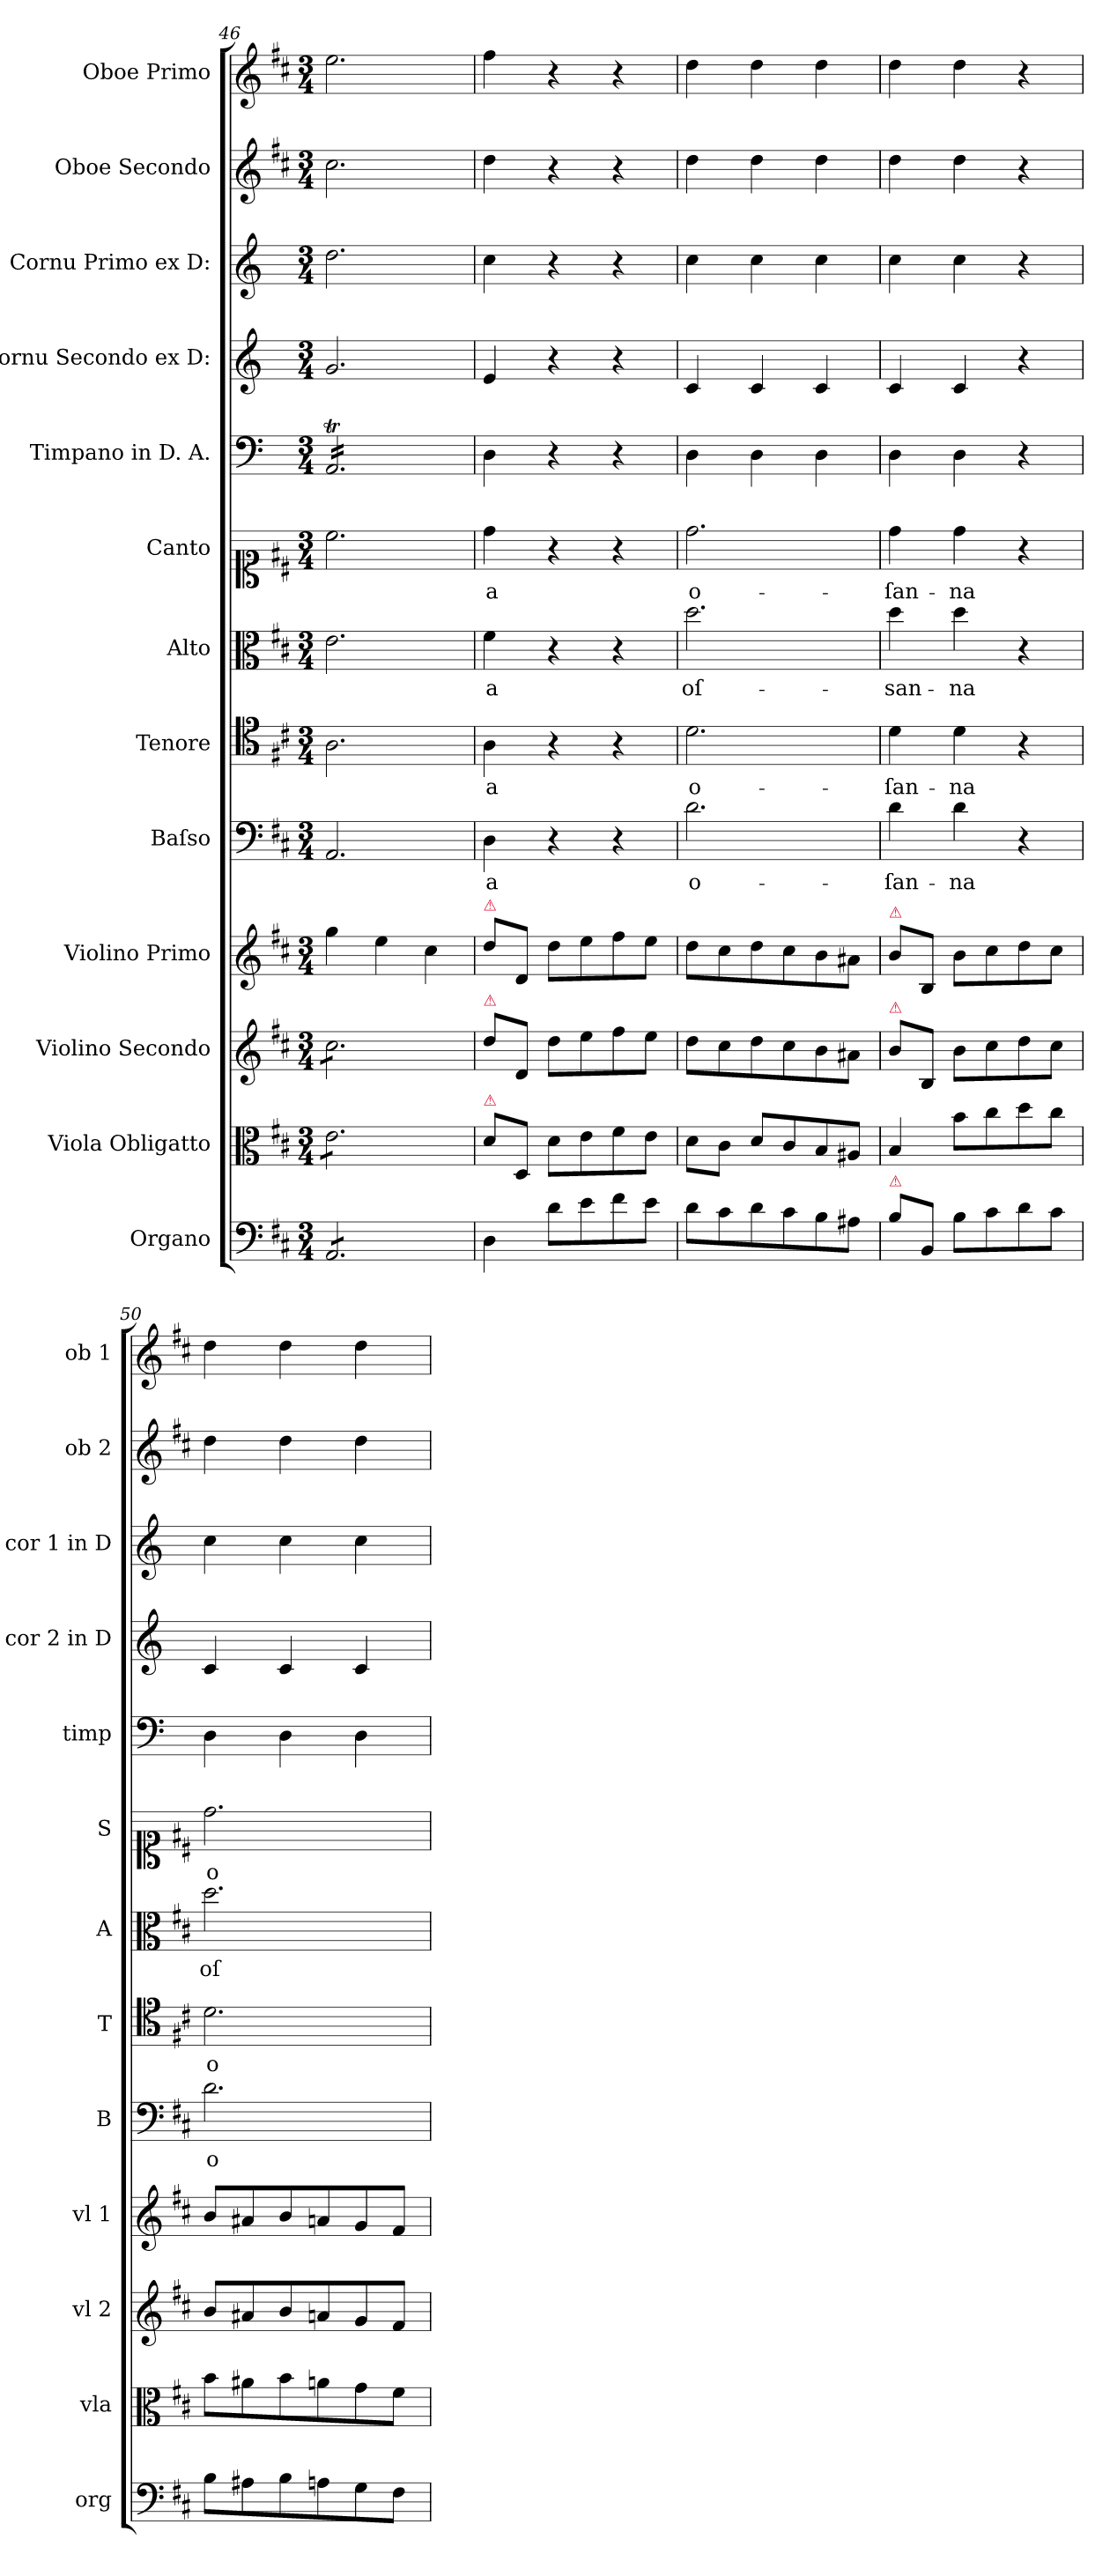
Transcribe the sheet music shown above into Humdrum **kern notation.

**kern	**kern	**kern	**kern	**kern	**text	**kern	**text	**kern	**text	**kern	**text	**kern	**kern	**kern	**kern	**kern
*part13	*part12	*part11	*part10	*part9	*part9	*part8	*part8	*part7	*part7	*part6	*part6	*part5	*part4	*part3	*part2	*part1
*staff13	*staff12	*staff11	*staff10	*staff9	*staff9	*staff8	*staff8	*staff7	*staff7	*staff6	*staff6	*staff5	*staff4	*staff3	*staff2	*staff1
*I"Organo	*I"Viola Obligatto	*I"Violino Secondo	*I"Violino Primo	*I"Baſso	*	*I"Tenore	*	*I"Alto	*	*I"Canto	*	*I"Timpano in D. A.	*I"Cornu Secondo ex D:	*I"Cornu Primo ex D:	*I"Oboe Secondo	*I"Oboe Primo
*I'org	*I'vla	*I'vl 2	*I'vl 1	*I'B	*	*I'T	*	*I'A	*	*I'S	*	*I'timp	*I'cor 2 in D	*I'cor 1 in D	*I'ob 2	*I'ob 1
*clefF4	*clefC3	*clefG2	*clefG2	*clefF4	*	*clefC4	*	*clefC3	*	*clefC1	*	*clefF4	*clefG2	*clefG2	*clefG2	*clefG2
*	*	*	*	*	*	*	*	*	*	*	*	*	*ITrd6c10	*ITrd6c10	*	*
*k[f#c#]	*k[f#c#]	*k[f#c#]	*k[f#c#]	*k[f#c#]	*	*k[f#c#]	*	*k[f#c#]	*	*k[f#c#]	*	*	*k[f#c#]	*k[f#c#]	*k[f#c#]	*k[f#c#]
*M3/4	*M3/4	*M3/4	*M3/4	*M3/4	*	*M3/4	*	*M3/4	*	*M3/4	*	*M3/4	*M3/4	*M3/4	*M3/4	*M3/4
=46	=46	=46	=46	=46	=46	=46	=46	=46	=46	=46	=46	=46	=46	=46	=46	=46
*tremolo	*	*	*	*	*	*	*	*	*	*	*	*	*	*	*	*
*	*tremolo	*	*	*	*	*	*	*	*	*	*	*	*	*	*	*
*	*	*tremolo	*	*	*	*	*	*	*	*	*	*	*	*	*	*
*	*	*	*	*	*	*	*	*	*	*	*	*tremolo	*	*	*	*
8AA/L	8e\L	8cc#\L	4gg\	2.AA/	.	2.A\	.	2.e\	.	2.cc#\	.	16AAT/LL	2.A/	2.e\	2.cc#\	2.ee\
.	.	.	.	.	.	.	.	.	.	.	.	16AAT/	.	.	.	.
8AA/	8e\	8cc#\	.	.	.	.	.	.	.	.	.	16AAT/	.	.	.	.
.	.	.	.	.	.	.	.	.	.	.	.	16AAT/	.	.	.	.
8AA/	8e\	8cc#\	4ee\	.	.	.	.	.	.	.	.	16AAT/	.	.	.	.
.	.	.	.	.	.	.	.	.	.	.	.	16AAT/	.	.	.	.
8AA/	8e\	8cc#\	.	.	.	.	.	.	.	.	.	16AAT/	.	.	.	.
.	.	.	.	.	.	.	.	.	.	.	.	16AAT/	.	.	.	.
8AA/	8e\	8cc#\	4cc#\	.	.	.	.	.	.	.	.	16AAT/	.	.	.	.
.	.	.	.	.	.	.	.	.	.	.	.	16AAT/	.	.	.	.
8AA/J	8e\J	8cc#\J	.	.	.	.	.	.	.	.	.	16AAT/	.	.	.	.
*	*	*Xtremolo	*	*	*	*	*	*	*	*	*	*	*	*	*	*
*	*Xtremolo	*	*	*	*	*	*	*	*	*	*	*	*	*	*	*
*Xtremolo	*	*	*	*	*	*	*	*	*	*	*	*	*	*	*	*
.	.	.	.	.	.	.	.	.	.	.	.	16AAT/JJ	.	.	.	.
*	*	*	*	*	*	*	*	*	*	*	*	*Xtremolo	*	*	*	*
=47	=47	=47	=47	=47	=47	=47	=47	=47	=47	=47	=47	=47	=47	=47	=47	=47
!	!	!	!LO:TX:a:color=crimson:t=⚠	!	!	!	!	!	!	!	!	!	!	!	!	!
!	!	!LO:TX:a:color=crimson:t=⚠	!	!	!	!	!	!	!	!	!	!	!	!	!	!
!	!LO:TX:a:color=crimson:t=⚠	!	!	!	!	!	!	!	!	!	!	!	!	!	!	!
4D\	8d\L	8dd\L	8dd\L	4D\	-a	4A\	-a	4f#\	-a	4dd\	-a	4D\	4F#/	4d\	4dd\	4ff#\
.	8D/J	8d/J	8d/J	.	.	.	.	.	.	.	.	.	.	.	.	.
8d\L	8d\L	8dd\L	8dd\L	4r	.	4r	.	4r	.	4r	.	4r	4r	4r	4r	4r
8e\	8e\	8ee\	8ee\	.	.	.	.	.	.	.	.	.	.	.	.	.
8f#\	8f#\	8ff#\	8ff#\	4r	.	4r	.	4r	.	4r	.	4r	4r	4r	4r	4r
8e\J	8e\J	8ee\J	8ee\J	.	.	.	.	.	.	.	.	.	.	.	.	.
=48	=48	=48	=48	=48	=48	=48	=48	=48	=48	=48	=48	=48	=48	=48	=48	=48
8d\L	8d\L	8dd\L	8dd\L	2.d\	o-	2.d\	o-	2.dd\	oſ-	2.dd\	o-	4D\	4D/	4d\	4dd\	4dd\
8c#\	8c#\J	8cc#\	8cc#\	.	.	.	.	.	.	.	.	.	.	.	.	.
8d\	8d/L	8dd\	8dd\	.	.	.	.	.	.	.	.	4D\	4D/	4d\	4dd\	4dd\
8c#\	8c#/	8cc#\	8cc#\	.	.	.	.	.	.	.	.	.	.	.	.	.
8B\	8B/	8b\	8b\	.	.	.	.	.	.	.	.	4D\	4D/	4d\	4dd\	4dd\
8A#X\J	8A#X/J	8a#X\J	8a#X\J	.	.	.	.	.	.	.	.	.	.	.	.	.
=49	=49	=49	=49	=49	=49	=49	=49	=49	=49	=49	=49	=49	=49	=49	=49	=49
!	!	!	!LO:TX:a:color=crimson:t=⚠	!	!	!	!	!	!	!	!	!	!	!	!	!
!	!	!LO:TX:a:color=crimson:t=⚠	!	!	!	!	!	!	!	!	!	!	!	!	!	!
!LO:TX:a:color=crimson:t=⚠	!	!	!	!	!	!	!	!	!	!	!	!	!	!	!	!
8B\L	4B/	8b\L	8b\L	4d\	-ſan-	4d\	-ſan-	4dd\	-san-	4dd\	-ſan-	4D\	4D/	4d\	4dd\	4dd\
8BB/J	.	8B/J	8B/J	.	.	.	.	.	.	.	.	.	.	.	.	.
8B\L	8b\L	8b\L	8b\L	4d\	-na	4d\	-na	4dd\	-na	4dd\	-na	4D\	4D/	4d\	4dd\	4dd\
8c#\	8cc#\	8cc#\	8cc#\	.	.	.	.	.	.	.	.	.	.	.	.	.
8d\	8dd\	8dd\	8dd\	4r	.	4r	.	4r	.	4r	.	4r	4r	4r	4r	4r
8c#\J	8cc#\J	8cc#\J	8cc#\J	.	.	.	.	.	.	.	.	.	.	.	.	.
=50	=50	=50	=50	=50	=50	=50	=50	=50	=50	=50	=50	=50	=50	=50	=50	=50
!	!	!	!	!	!	!	!	!	!	!	!LO:LY:i	!	!	!	!	!
8B\L	8b\L	8b/L	8b/L	2.d\	o-	2.d\	o-	2.dd\	oſ-	2.dd\	o-	4D\	4D/	4d\	4dd\	4dd\
8A#X\	8a#X\	8a#X/	8a#X/	.	.	.	.	.	.	.	.	.	.	.	.	.
8B\	8b\	8b/	8b/	.	.	.	.	.	.	.	.	4D\	4D/	4d\	4dd\	4dd\
8An\	8an\	8an/	8an/	.	.	.	.	.	.	.	.	.	.	.	.	.
8G\	8g\	8g/	8g/	.	.	.	.	.	.	.	.	4D\	4D/	4d\	4dd\	4dd\
8F#\J	8f#\J	8f#/J	8f#/J	.	.	.	.	.	.	.	.	.	.	.	.	.
=	=	=	=	=	=	=	=	=	=	=	=	=	=	=	=	=
*-	*-	*-	*-	*-	*-	*-	*-	*-	*-	*-	*-	*-	*-	*-	*-	*-
